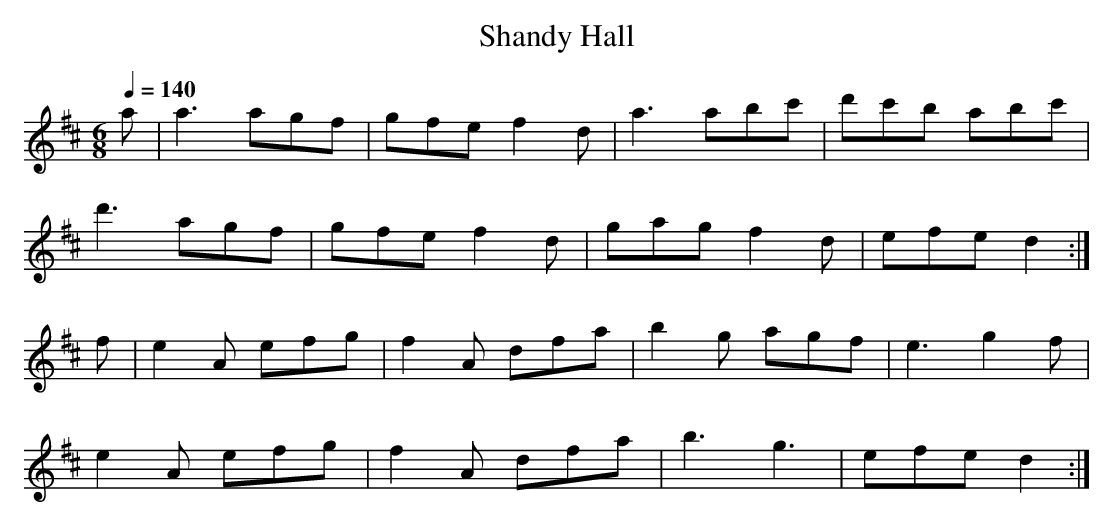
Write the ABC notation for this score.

X:1
T:Shandy Hall
M:6/8
L:1/8
Q:1/4=140
K:Dmaj
a | a3 agf | gfe f2d | a3 abc' | d'c'b abc' |
d'3 agf | gfe f2d | gag f2d | efe d2 :|
f | e2A efg | f2A dfa | b2g agf | e3 g2f |
e2A efg | f2A dfa | b3 g3 | efe d2 :|
